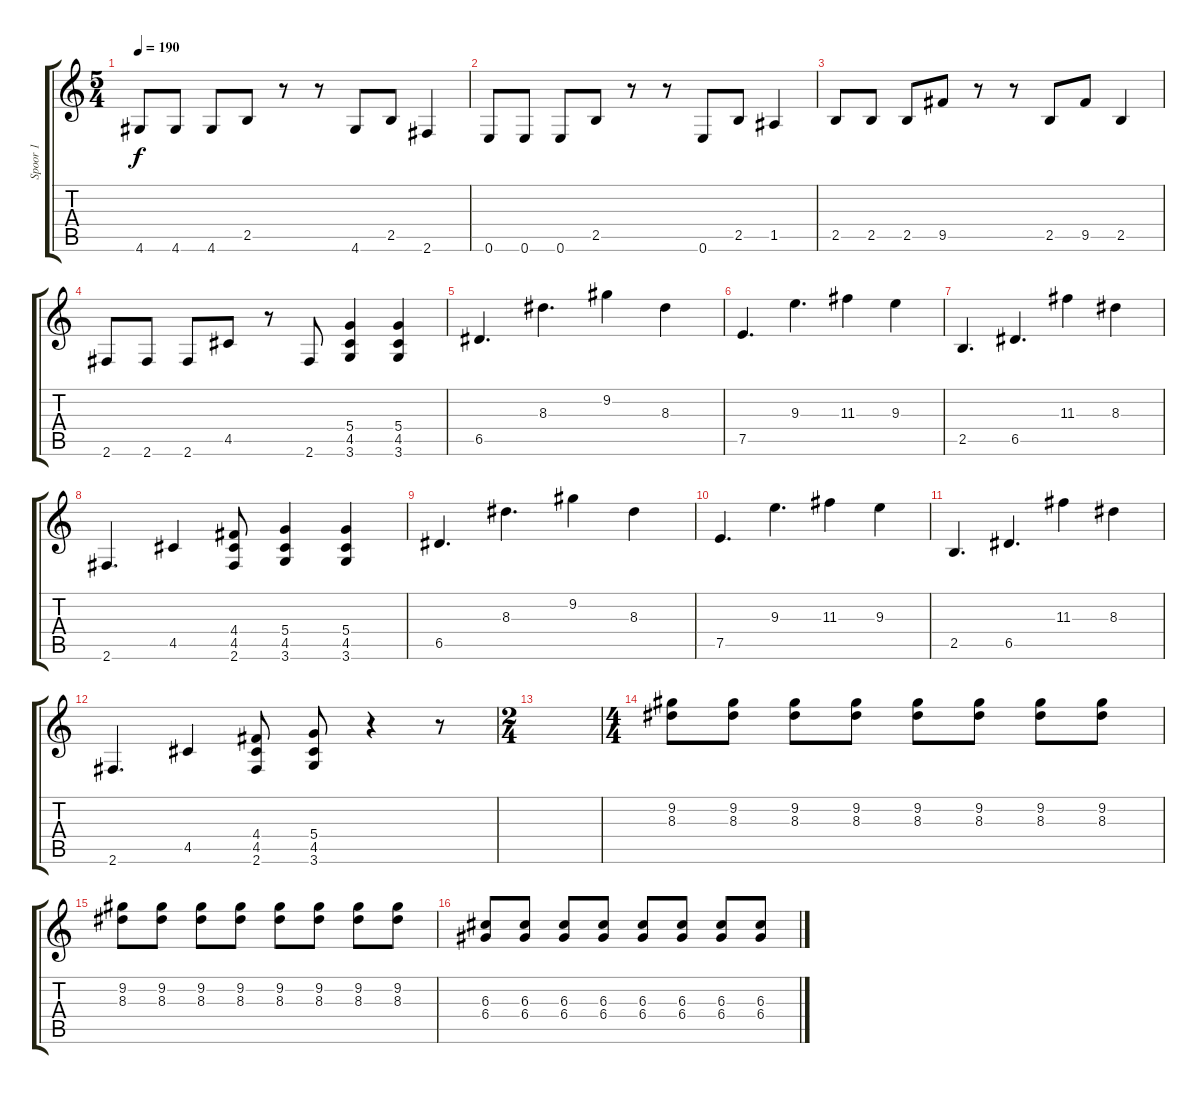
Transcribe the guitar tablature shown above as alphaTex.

\track ("Spoor 1" "Spoor 1") {instrument overdrivenguitar}
\staff {score tabs}
\tuning (E4 B3 G3 D3 A2 E2) {hide}
\ts (5 4)
\tempo 190
\clef g2
\ks c
4.6.8{dy f} 4.6.8 4.6.8 2.5.8 r.8 r.8 4.6.8 2.5.8 2.6.4 |
0.6.8 0.6.8 0.6.8 2.5.8 r.8 r.8 0.6.8 2.5.8 1.5.4 |
2.5.8 2.5.8 2.5.8 9.5.8 r.8 r.8 2.5.8 9.5.8 2.5.4 |
2.6.8 2.6.8 2.6.8 4.5.8 r.8 2.6.8 (5.4 4.5 3.6).4 (5.4 4.5 3.6).4 |
6.5.4{d} 8.3.4{d} 9.2.4 8.3.4 |
7.5.4{d} 9.3.4{d} 11.3.4 9.3.4 |
2.5.4{d} 6.5.4{d} 11.3.4 8.3.4 |
2.6.4{d} 4.5.4 (4.4 4.5 2.6).8 (5.4 4.5 3.6).4 (5.4 4.5 3.6).4 |
6.5.4{d} 8.3.4{d} 9.2.4 8.3.4 |
7.5.4{d} 9.3.4{d} 11.3.4 9.3.4 |
2.5.4{d} 6.5.4{d} 11.3.4 8.3.4 |
2.6.4{d} 4.5.4 (4.4 4.5 2.6).8 (5.4 4.5 3.6).8 r.4 r.8 |
\ts (2 4)
|
\ts (4 4)
(9.2 8.3).8 (9.2 8.3).8 (9.2 8.3).8 (9.2 8.3).8 (9.2 8.3).8 (9.2 8.3).8 (9.2 8.3).8 (9.2 8.3).8 |
(9.2 8.3).8 (9.2 8.3).8 (9.2 8.3).8 (9.2 8.3).8 (9.2 8.3).8 (9.2 8.3).8 (9.2 8.3).8 (9.2 8.3).8 |
(6.3 6.4).8 (6.3 6.4).8 (6.3 6.4).8 (6.3 6.4).8 (6.3 6.4).8 (6.3 6.4).8 (6.3 6.4).8 (6.3 6.4).8
